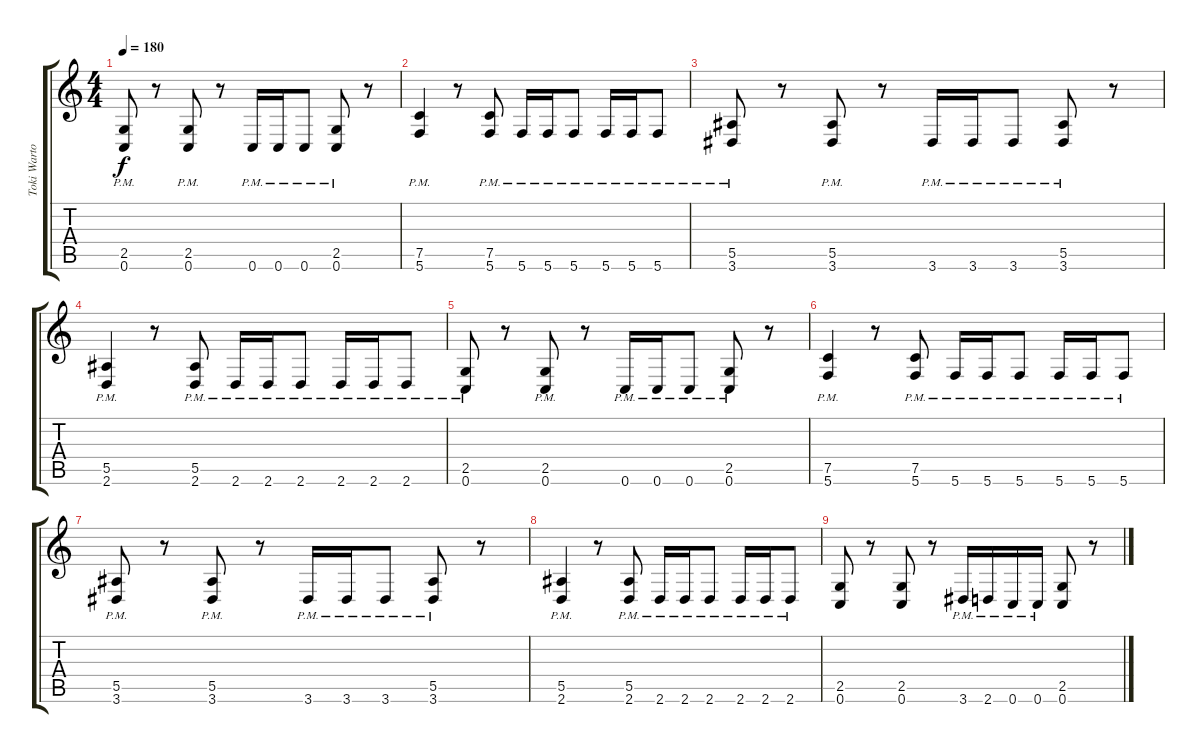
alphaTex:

\track ("Toki Wartooth (Lead Guitar 2)" "Toki Warto") {instrument distortionguitar}
\staff {score tabs}
\tuning (C4 G3 Eb3 Bb2 F2 C2) {hide}
\ts (4 4)
\tempo 180
\clef g2
\ks c
(2.5{pm} 0.6{pm}).8{dy f volume 13} r.8 (2.5{pm} 0.6{pm}).8 r.8 0.6{pm}.16 0.6{pm}.16 0.6{pm}.8 (2.5{pm} 0.6{pm}).8 r.8 |
(7.5{pm} 5.6{pm}).4 r.8 (7.5{pm} 5.6{pm}).8 5.6{pm}.16 5.6{pm}.16 5.6{pm}.8 5.6{pm}.16 5.6{pm}.16 5.6{pm}.8 |
(5.5{pm} 3.6{pm}).8{volume 13} r.8 (5.5{pm} 3.6{pm}).8 r.8 3.6{pm}.16 3.6{pm}.16 3.6{pm}.8 (5.5{pm} 3.6{pm}).8 r.8 |
(5.5{pm} 2.6{pm}).4 r.8 (5.5{pm} 2.6{pm}).8 2.6{pm}.16 2.6{pm}.16 2.6{pm}.8 2.6{pm}.16 2.6{pm}.16 2.6{pm}.8 |
(2.5{pm} 0.6{pm}).8{volume 13} r.8 (2.5{pm} 0.6{pm}).8 r.8 0.6{pm}.16 0.6{pm}.16 0.6{pm}.8 (2.5{pm} 0.6{pm}).8 r.8 |
(7.5{pm} 5.6{pm}).4 r.8 (7.5{pm} 5.6{pm}).8 5.6{pm}.16 5.6{pm}.16 5.6{pm}.8 5.6{pm}.16 5.6{pm}.16 5.6{pm}.8 |
(5.5{pm} 3.6{pm}).8{volume 13} r.8 (5.5{pm} 3.6{pm}).8 r.8 3.6{pm}.16 3.6{pm}.16 3.6{pm}.8 (5.5{pm} 3.6{pm}).8 r.8 |
(5.5{pm} 2.6{pm}).4 r.8 (5.5{pm} 2.6{pm}).8 2.6{pm}.16 2.6{pm}.16 2.6{pm}.8 2.6{pm}.16 2.6{pm}.16 2.6{pm}.8 |
(2.5 0.6).8 r.8 (2.5 0.6).8 r.8 3.6{pm}.16 2.6{pm}.16 0.6{pm}.16 0.6{pm}.16 (2.5 0.6).8 r.8
